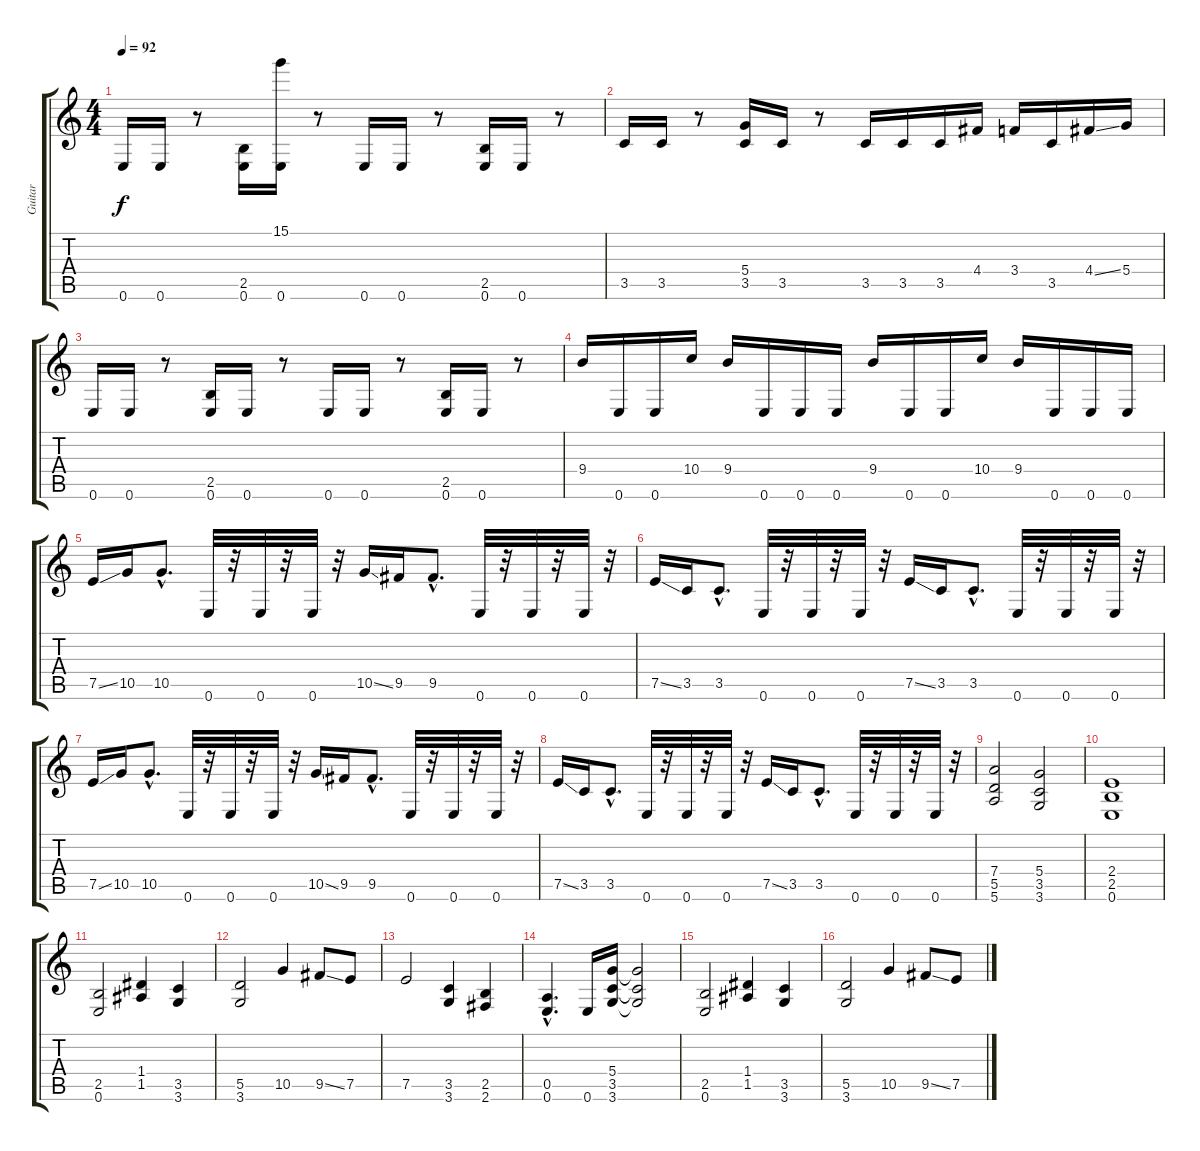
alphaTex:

\track ("Guitar" "Guitar") {instrument distortionguitar}
\staff {score tabs}
\tuning (E4 B3 G3 D3 A2 E2) {hide}
\ts (4 4)
\tempo 92
\clef g2
\ks c
0.6.16{dy f} 0.6.16 r.8 (2.5 0.6).16 (15.1{t} 0.6).16 r.8 0.6.16 0.6.16 r.8 (2.5 0.6).16 0.6.16 r.8 |
3.5.16 3.5.16 r.8 (5.4 3.5).16 3.5.16 r.8 3.5.16 3.5.16 3.5.16 4.4.16 3.4.16 3.5.16 4.4{ss}.16 5.4.16 |
0.6.16 0.6.16 r.8 (2.5 0.6).16 0.6.16 r.8 0.6.16 0.6.16 r.8 (2.5 0.6).16 0.6.16 r.8 |
9.4.16 0.6.16 0.6.16 10.4.16 9.4.16 0.6.16 0.6.16 0.6.16 9.4.16 0.6.16 0.6.16 10.4.16 9.4.16 0.6.16 0.6.16 0.6.16 |
7.5{ss}.16 10.5.16 10.5{hac}.8{d} 0.6.32 r.32 0.6.32 r.32 0.6.32 r.32 10.5{ss}.16 9.5.16 9.5{hac}.8{d} 0.6.32 r.32 0.6.32 r.32 0.6.32 r.32 |
7.5{ss}.16 3.5.16 3.5{hac}.8{d} 0.6.32 r.32 0.6.32 r.32 0.6.32 r.32 7.5{ss}.16 3.5.16 3.5{hac}.8{d} 0.6.32 r.32 0.6.32 r.32 0.6.32 r.32 |
7.5{ss}.16 10.5.16 10.5{hac}.8{d} 0.6.32 r.32 0.6.32 r.32 0.6.32 r.32 10.5{ss}.16 9.5.16 9.5{hac}.8{d} 0.6.32 r.32 0.6.32 r.32 0.6.32 r.32 |
7.5{ss}.16 3.5.16 3.5{hac}.8{d} 0.6.32 r.32 0.6.32 r.32 0.6.32 r.32 7.5{ss}.16 3.5.16 3.5{hac}.8{d} 0.6.32 r.32 0.6.32 r.32 0.6.32 r.32 |
(7.4 5.5 5.6).2 (5.4 3.5 3.6).2 |
(2.4 2.5 0.6).1 |
(2.5 0.6).2 (1.4 1.5).4 (3.5 3.6).4 |
(5.5 3.6).2 10.5.4 9.5{ss}.8 7.5.8 |
7.5.2 (3.5 3.6).4 (2.5 2.6).4 |
(0.5{hac} 0.6{hac}).4{d} 0.6.16 (5.4 3.5 3.6).16 (5.4{t} 3.5{t} 3.6{t}).2 |
(2.5 0.6).2 (1.4 1.5).4 (3.5 3.6).4 |
(5.5 3.6).2 10.5.4 9.5{ss}.8 7.5.8
